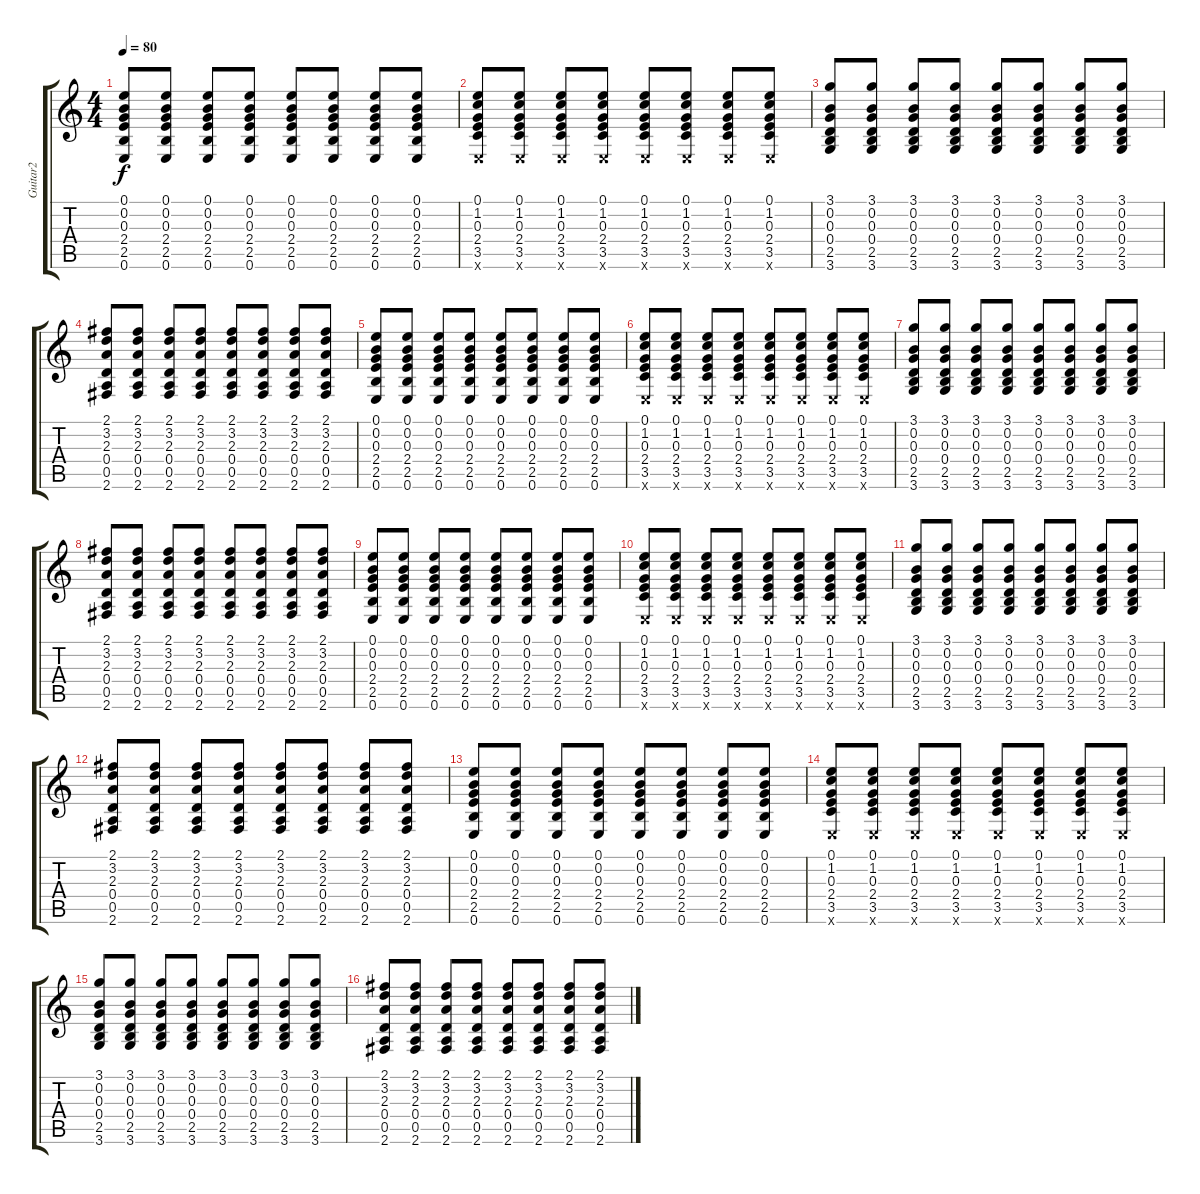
\track ("Guitar2" "Guitar2") {instrument overdrivenguitar}
\staff {score tabs}
\tuning (E4 B3 G3 D3 A2 E2) {hide}
\ts (4 4)
\tempo 80
\clef g2
\ks c
(0.1 0.2 0.3 2.4 2.5 0.6).8{dy f} (0.1 0.2 0.3 2.4 2.5 0.6).8 (0.1 0.2 0.3 2.4 2.5 0.6).8 (0.1 0.2 0.3 2.4 2.5 0.6).8 (0.1 0.2 0.3 2.4 2.5 0.6).8 (0.1 0.2 0.3 2.4 2.5 0.6).8 (0.1 0.2 0.3 2.4 2.5 0.6).8 (0.1 0.2 0.3 2.4 2.5 0.6).8 |
(0.1 1.2 0.3 2.4 3.5 0.6{x}).8 (0.1 1.2 0.3 2.4 3.5 0.6{x}).8 (0.1 1.2 0.3 2.4 3.5 0.6{x}).8 (0.1 1.2 0.3 2.4 3.5 0.6{x}).8 (0.1 1.2 0.3 2.4 3.5 0.6{x}).8 (0.1 1.2 0.3 2.4 3.5 0.6{x}).8 (0.1 1.2 0.3 2.4 3.5 0.6{x}).8 (0.1 1.2 0.3 2.4 3.5 0.6{x}).8 |
(3.1 0.2 0.3 0.4 2.5 3.6).8 (3.1 0.2 0.3 0.4 2.5 3.6).8 (3.1 0.2 0.3 0.4 2.5 3.6).8 (3.1 0.2 0.3 0.4 2.5 3.6).8 (3.1 0.2 0.3 0.4 2.5 3.6).8 (3.1 0.2 0.3 0.4 2.5 3.6).8 (3.1 0.2 0.3 0.4 2.5 3.6).8 (3.1 0.2 0.3 0.4 2.5 3.6).8 |
(2.1 3.2 2.3 0.4 0.5 2.6).8 (2.1 3.2 2.3 0.4 0.5 2.6).8 (2.1 3.2 2.3 0.4 0.5 2.6).8 (2.1 3.2 2.3 0.4 0.5 2.6).8 (2.1 3.2 2.3 0.4 0.5 2.6).8 (2.1 3.2 2.3 0.4 0.5 2.6).8 (2.1 3.2 2.3 0.4 0.5 2.6).8 (2.1 3.2 2.3 0.4 0.5 2.6).8 |
(0.1 0.2 0.3 2.4 2.5 0.6).8 (0.1 0.2 0.3 2.4 2.5 0.6).8 (0.1 0.2 0.3 2.4 2.5 0.6).8 (0.1 0.2 0.3 2.4 2.5 0.6).8 (0.1 0.2 0.3 2.4 2.5 0.6).8 (0.1 0.2 0.3 2.4 2.5 0.6).8 (0.1 0.2 0.3 2.4 2.5 0.6).8 (0.1 0.2 0.3 2.4 2.5 0.6).8 |
(0.1 1.2 0.3 2.4 3.5 0.6{x}).8 (0.1 1.2 0.3 2.4 3.5 0.6{x}).8 (0.1 1.2 0.3 2.4 3.5 0.6{x}).8 (0.1 1.2 0.3 2.4 3.5 0.6{x}).8 (0.1 1.2 0.3 2.4 3.5 0.6{x}).8 (0.1 1.2 0.3 2.4 3.5 0.6{x}).8 (0.1 1.2 0.3 2.4 3.5 0.6{x}).8 (0.1 1.2 0.3 2.4 3.5 0.6{x}).8 |
(3.1 0.2 0.3 0.4 2.5 3.6).8 (3.1 0.2 0.3 0.4 2.5 3.6).8 (3.1 0.2 0.3 0.4 2.5 3.6).8 (3.1 0.2 0.3 0.4 2.5 3.6).8 (3.1 0.2 0.3 0.4 2.5 3.6).8 (3.1 0.2 0.3 0.4 2.5 3.6).8 (3.1 0.2 0.3 0.4 2.5 3.6).8 (3.1 0.2 0.3 0.4 2.5 3.6).8 |
(2.1 3.2 2.3 0.4 0.5 2.6).8 (2.1 3.2 2.3 0.4 0.5 2.6).8 (2.1 3.2 2.3 0.4 0.5 2.6).8 (2.1 3.2 2.3 0.4 0.5 2.6).8 (2.1 3.2 2.3 0.4 0.5 2.6).8 (2.1 3.2 2.3 0.4 0.5 2.6).8 (2.1 3.2 2.3 0.4 0.5 2.6).8 (2.1 3.2 2.3 0.4 0.5 2.6).8 |
(0.1 0.2 0.3 2.4 2.5 0.6).8 (0.1 0.2 0.3 2.4 2.5 0.6).8 (0.1 0.2 0.3 2.4 2.5 0.6).8 (0.1 0.2 0.3 2.4 2.5 0.6).8 (0.1 0.2 0.3 2.4 2.5 0.6).8 (0.1 0.2 0.3 2.4 2.5 0.6).8 (0.1 0.2 0.3 2.4 2.5 0.6).8 (0.1 0.2 0.3 2.4 2.5 0.6).8 |
(0.1 1.2 0.3 2.4 3.5 0.6{x}).8 (0.1 1.2 0.3 2.4 3.5 0.6{x}).8 (0.1 1.2 0.3 2.4 3.5 0.6{x}).8 (0.1 1.2 0.3 2.4 3.5 0.6{x}).8 (0.1 1.2 0.3 2.4 3.5 0.6{x}).8 (0.1 1.2 0.3 2.4 3.5 0.6{x}).8 (0.1 1.2 0.3 2.4 3.5 0.6{x}).8 (0.1 1.2 0.3 2.4 3.5 0.6{x}).8 |
(3.1 0.2 0.3 0.4 2.5 3.6).8 (3.1 0.2 0.3 0.4 2.5 3.6).8 (3.1 0.2 0.3 0.4 2.5 3.6).8 (3.1 0.2 0.3 0.4 2.5 3.6).8 (3.1 0.2 0.3 0.4 2.5 3.6).8 (3.1 0.2 0.3 0.4 2.5 3.6).8 (3.1 0.2 0.3 0.4 2.5 3.6).8 (3.1 0.2 0.3 0.4 2.5 3.6).8 |
(2.1 3.2 2.3 0.4 0.5 2.6).8 (2.1 3.2 2.3 0.4 0.5 2.6).8 (2.1 3.2 2.3 0.4 0.5 2.6).8 (2.1 3.2 2.3 0.4 0.5 2.6).8 (2.1 3.2 2.3 0.4 0.5 2.6).8 (2.1 3.2 2.3 0.4 0.5 2.6).8 (2.1 3.2 2.3 0.4 0.5 2.6).8 (2.1 3.2 2.3 0.4 0.5 2.6).8 |
(0.1 0.2 0.3 2.4 2.5 0.6).8 (0.1 0.2 0.3 2.4 2.5 0.6).8 (0.1 0.2 0.3 2.4 2.5 0.6).8 (0.1 0.2 0.3 2.4 2.5 0.6).8 (0.1 0.2 0.3 2.4 2.5 0.6).8 (0.1 0.2 0.3 2.4 2.5 0.6).8 (0.1 0.2 0.3 2.4 2.5 0.6).8 (0.1 0.2 0.3 2.4 2.5 0.6).8 |
(0.1 1.2 0.3 2.4 3.5 0.6{x}).8 (0.1 1.2 0.3 2.4 3.5 0.6{x}).8 (0.1 1.2 0.3 2.4 3.5 0.6{x}).8 (0.1 1.2 0.3 2.4 3.5 0.6{x}).8 (0.1 1.2 0.3 2.4 3.5 0.6{x}).8 (0.1 1.2 0.3 2.4 3.5 0.6{x}).8 (0.1 1.2 0.3 2.4 3.5 0.6{x}).8 (0.1 1.2 0.3 2.4 3.5 0.6{x}).8 |
(3.1 0.2 0.3 0.4 2.5 3.6).8 (3.1 0.2 0.3 0.4 2.5 3.6).8 (3.1 0.2 0.3 0.4 2.5 3.6).8 (3.1 0.2 0.3 0.4 2.5 3.6).8 (3.1 0.2 0.3 0.4 2.5 3.6).8 (3.1 0.2 0.3 0.4 2.5 3.6).8 (3.1 0.2 0.3 0.4 2.5 3.6).8 (3.1 0.2 0.3 0.4 2.5 3.6).8 |
(2.1 3.2 2.3 0.4 0.5 2.6).8 (2.1 3.2 2.3 0.4 0.5 2.6).8 (2.1 3.2 2.3 0.4 0.5 2.6).8 (2.1 3.2 2.3 0.4 0.5 2.6).8 (2.1 3.2 2.3 0.4 0.5 2.6).8 (2.1 3.2 2.3 0.4 0.5 2.6).8 (2.1 3.2 2.3 0.4 0.5 2.6).8 (2.1 3.2 2.3 0.4 0.5 2.6).8
